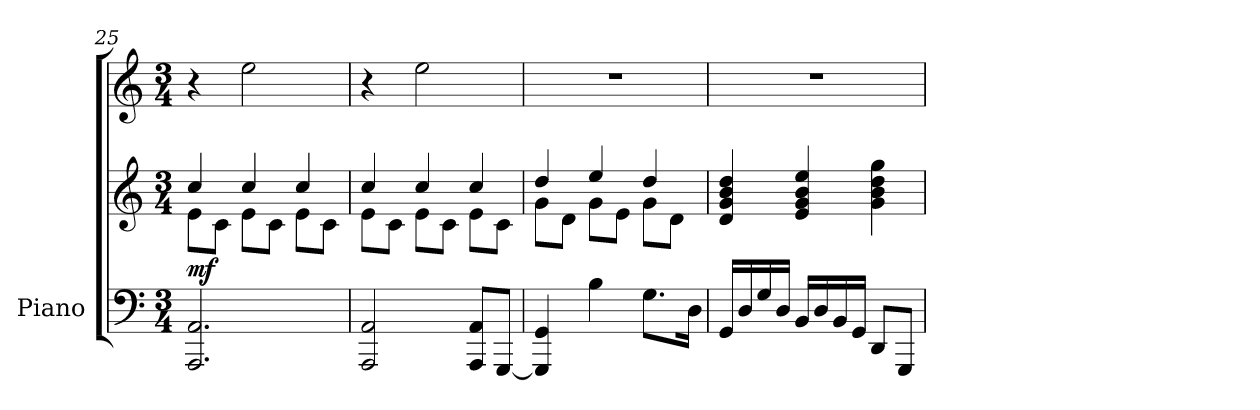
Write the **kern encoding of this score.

**kern	**kern	**kern	**dynam
*part1	*part1	*part1	*part1
*staff3	*staff2	*staff1	*staff1/2/3
*I"Piano	*	*	*
*I'Pno.	*	*	*
*clefF4	*clefG2	*clefG2	*
*k[]	*k[]	*k[]	*
*M3/4	*M3/4	*M3/4	*
=25	=25	=25	=25
*	*^	*	*
!	!	!	!	!LO:DY:b=2
2.AAA/ 2.AA/	4cc/	8e\L	4r	mf
.	.	8c\J	.	.
.	4cc/	8e\L	2ee\	.
.	.	8c\J	.	.
.	4cc/	8e\L	.	.
.	.	8c\J	.	.
=26	=26	=26	=26	=26
2AAA/ 2AA/	4cc/	8e\L	4r	.
.	.	8c\J	.	.
.	4cc/	8e\L	2ee\	.
.	.	8c\J	.	.
8AAA/ 8AA/L	4cc/	8e\L	.	.
[8GGG/J	.	8c\J	.	.
=27	=27	=27	=27	=27
4GGG/] 4GG/	4dd/	8g\L	2.r	.
.	.	8d\J	.	.
4B\	4ee/	8g\L	.	.
.	.	8e\J	.	.
8.G\L	4dd/	8g\L	.	.
.	.	8d\J	.	.
16D\Jk	.	.	.	.
*	*v	*v	*	*
!!LO:LB:g=z
=28	=28	=28	=28
16GG/LL	4d/ 4g/ 4b/ 4dd/	2.r	.
16D/	.	.	.
16G/	.	.	.
16D/JJ	.	.	.
16BB/LL	4e/ 4g/ 4b/ 4ee/	.	.
16D/	.	.	.
16BB/	.	.	.
16GG/JJ	.	.	.
8DD/L	4g\ 4b\ 4dd\ 4gg\	.	.
8GGG/J	.	.	.
=	=	=	=
*-	*-	*-	*-
